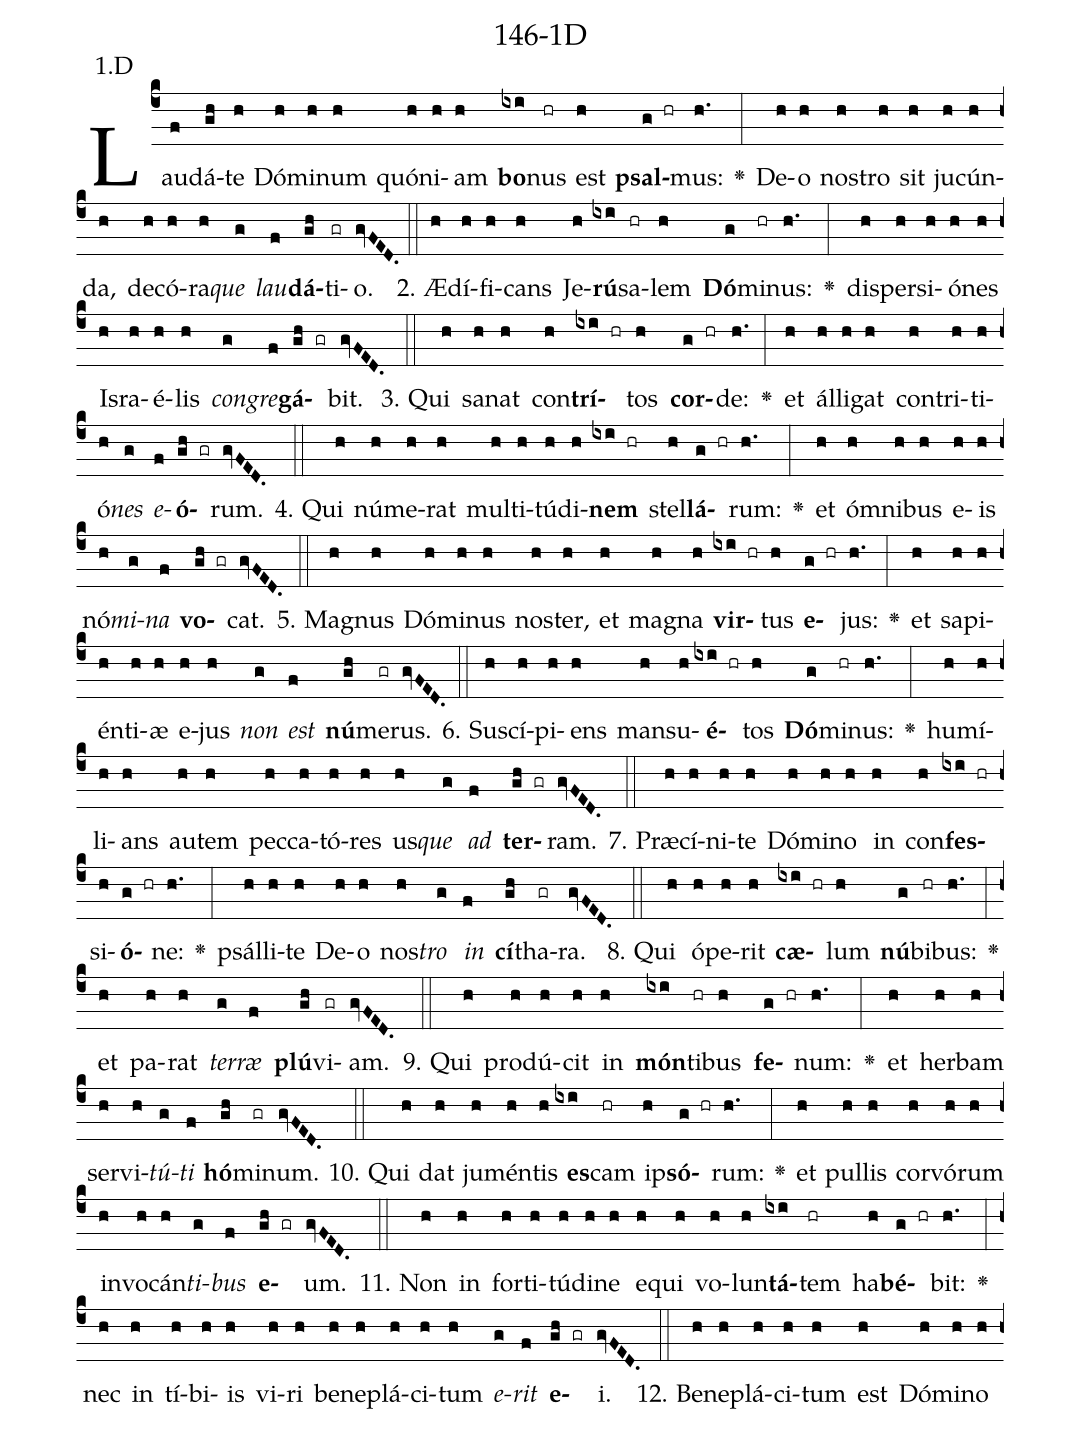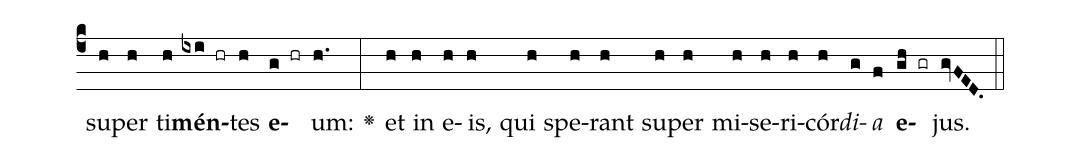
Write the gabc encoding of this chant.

name: 146-1D;
annotation: 1.D;
%%
(c4)Lau(f)dá(gh)te(h) Dó(h)mi(h)num(h) quón(h)i(h)am(h) <b>bo</b>(ixi)nus(hr) est(h) <b>psal</b>(g hr)mus:(h.) <v>\greheightstar</v>(:) De(h)o(h) nos(h)tro(h) sit(h) ju(h)cún(h)da,(h) de(h)có(h)ra(h)<i>que</i>(g) <i>lau</i>(f)<b>dá</b>(gh)ti(gr)o.(gvFED.) (::)
2. Æ(h)dí(h)fi(h)cans(h) Je(h)<b>rú</b>(ixi)sa(hr)lem(h) <b>Dó</b>(g)mi(hr)nus:(h.) <v>\greheightstar</v>(:) di(h)sper(h)si(h)ó(h)nes(h) Is(h)ra(h)é(h)lis(h) <i>con</i>(g)<i>gre</i>(f)<b>gá</b>(gh gr)bit.(gvFED.) (::)
3. Qui(h) sa(h)nat(h) con(h)<b>trí</b>(ixi hr)tos(h) <b>cor</b>(g hr)de:(h.) <v>\greheightstar</v>(:) et(h) ál(h)li(h)gat(h) con(h)tri(h)ti(h)ó(h)<i>nes</i>(g) <i>e</i>(f)<b>ó</b>(gh gr)rum.(gvFED.) (::)
4. Qui(h) nú(h)me(h)rat(h) mul(h)ti(h)tú(h)di(h)<b>nem</b>(ixi hr) stel(h)<b>lá</b>(g hr)rum:(h.) <v>\greheightstar</v>(:) et(h) óm(h)ni(h)bus(h) e(h)is(h) nó(h)<i>mi</i>(g)<i>na</i>(f) <b>vo</b>(gh gr)cat.(gvFED.) (::)
5. Ma(h)gnus(h) Dó(h)mi(h)nus(h) nos(h)ter,(h) et(h) ma(h)gna(h) <b>vir</b>(ixi hr)tus(h) <b>e</b>(g hr)jus:(h.) <v>\greheightstar</v>(:) et(h) sa(h)pi(h)én(h)ti(h)æ(h) e(h)jus(h) <i>non</i>(g) <i>est</i>(f) <b>nú</b>(gh)me(gr)rus.(gvFED.) (::)
6. Su(h)scí(h)pi(h)ens(h) man(h)su(h)<b>é</b>(ixi hr)tos(h) <b>Dó</b>(g)mi(hr)nus:(h.) <v>\greheightstar</v>(:) hu(h)mí(h)li(h)ans(h) au(h)tem(h) pec(h)ca(h)tó(h)res(h) us(h)<i>que</i>(g) <i>ad</i>(f) <b>ter</b>(gh gr)ram.(gvFED.) (::)
7. Præ(h)cí(h)ni(h)te(h) Dó(h)mi(h)no(h) in(h) con(h)<b>fes</b>(ixi hr)si(h)<b>ó</b>(g hr)ne:(h.) <v>\greheightstar</v>(:) psál(h)li(h)te(h) De(h)o(h) nos(h)<i>tro</i>(g) <i>in</i>(f) <b>cí</b>(gh)tha(gr)ra.(gvFED.) (::)
8. Qui(h) ó(h)pe(h)rit(h) <b>cæ</b>(ixi hr)lum(h) <b>nú</b>(g)bi(hr)bus:(h.) <v>\greheightstar</v>(:) et(h) pa(h)rat(h) <i>ter</i>(g)<i>ræ</i>(f) <b>plú</b>(gh)vi(gr)am.(gvFED.) (::)
9. Qui(h) pro(h)dú(h)cit(h) in(h) <b>món</b>(ixi)ti(hr)bus(h) <b>fe</b>(g hr)num:(h.) <v>\greheightstar</v>(:) et(h) her(h)bam(h) ser(h)vi(h)<i>tú</i>(g)<i>ti</i>(f) <b>hó</b>(gh)mi(gr)num.(gvFED.) (::)
10. Qui(h) dat(h) ju(h)mén(h)tis(h) <b>es</b>(ixi)cam(hr) ip(h)<b>só</b>(g hr)rum:(h.) <v>\greheightstar</v>(:) et(h) pul(h)lis(h) cor(h)vó(h)rum(h) in(h)vo(h)cán(h)<i>ti</i>(g)<i>bus</i>(f) <b>e</b>(gh gr)um.(gvFED.) (::)
11. Non(h) in(h) for(h)ti(h)tú(h)di(h)ne(h) e(h)qui(h) vo(h)lun(h)<b>tá</b>(ixi)tem(hr) ha(h)<b>bé</b>(g hr)bit:(h.) <v>\greheightstar</v>(:) nec(h) in(h) tí(h)bi(h)is(h) vi(h)ri(h) be(h)ne(h)plá(h)ci(h)tum(h) <i>e</i>(g)<i>rit</i>(f) <b>e</b>(gh gr)i.(gvFED.) (::)
12. Be(h)ne(h)plá(h)ci(h)tum(h) est(h) Dó(h)mi(h)no(h) su(h)per(h) ti(h)<b>mén</b>(ixi hr)tes(h) <b>e</b>(g hr)um:(h.) <v>\greheightstar</v>(:) et(h) in(h) e(h)is,(h) qui(h) spe(h)rant(h) su(h)per(h) mi(h)se(h)ri(h)cór(h)<i>di</i>(g)<i>a</i>(f) <b>e</b>(gh gr)jus.(gvFED.) (::)
